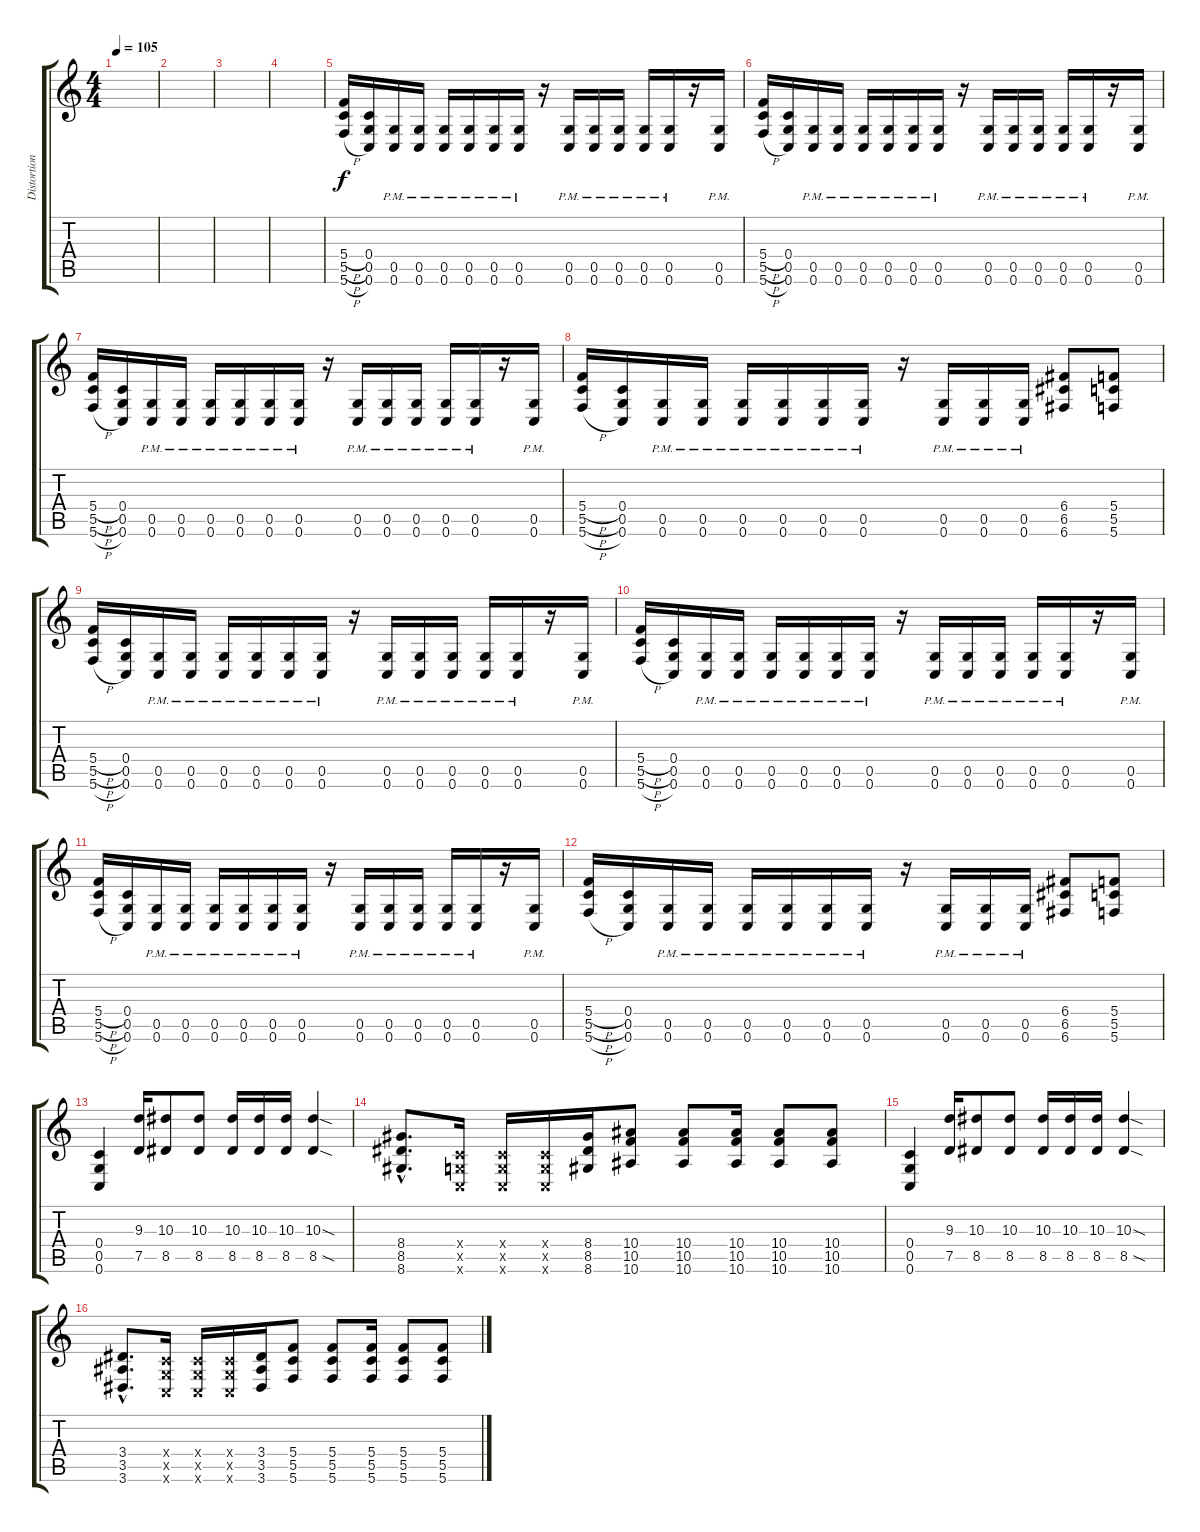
\track ("Distortion Guitar" "Distortion") {instrument distortionguitar}
\staff {score tabs}
\tuning (D4 A3 F3 C3 G2 C2) {hide}
\ts (4 4)
\tempo 105
\clef g2
\ks c
|
|
|
|
(5.4{h} 5.5{h} 5.6{h}).16 (0.4 0.5 0.6).16 (0.5{pm} 0.6{pm}).16 (0.5{pm} 0.6{pm}).16 (0.5{pm} 0.6{pm}).16 (0.5{pm} 0.6{pm}).16 (0.5{pm} 0.6{pm}).16 (0.5{pm} 0.6{pm}).16 r.16 (0.5{pm} 0.6{pm}).16 (0.5{pm} 0.6{pm}).16 (0.5{pm} 0.6{pm}).16 (0.5{pm} 0.6{pm}).16 (0.5{pm} 0.6{pm}).16 r.16 (0.5{pm} 0.6{pm}).16 |
(5.4{h} 5.5{h} 5.6{h}).16 (0.4 0.5 0.6).16 (0.5{pm} 0.6{pm}).16 (0.5{pm} 0.6{pm}).16 (0.5{pm} 0.6{pm}).16 (0.5{pm} 0.6{pm}).16 (0.5{pm} 0.6{pm}).16 (0.5{pm} 0.6{pm}).16 r.16 (0.5{pm} 0.6{pm}).16 (0.5{pm} 0.6{pm}).16 (0.5{pm} 0.6{pm}).16 (0.5{pm} 0.6{pm}).16 (0.5{pm} 0.6{pm}).16 r.16 (0.5{pm} 0.6{pm}).16 |
(5.4{h} 5.5{h} 5.6{h}).16 (0.4 0.5 0.6).16 (0.5{pm} 0.6{pm}).16 (0.5{pm} 0.6{pm}).16 (0.5{pm} 0.6{pm}).16 (0.5{pm} 0.6{pm}).16 (0.5{pm} 0.6{pm}).16 (0.5{pm} 0.6{pm}).16 r.16 (0.5{pm} 0.6{pm}).16 (0.5{pm} 0.6{pm}).16 (0.5{pm} 0.6{pm}).16 (0.5{pm} 0.6{pm}).16 (0.5{pm} 0.6{pm}).16 r.16 (0.5{pm} 0.6{pm}).16 |
(5.4{h} 5.5{h} 5.6{h}).16 (0.4 0.5 0.6).16 (0.5{pm} 0.6{pm}).16 (0.5{pm} 0.6{pm}).16 (0.5{pm} 0.6{pm}).16 (0.5{pm} 0.6{pm}).16 (0.5{pm} 0.6{pm}).16 (0.5{pm} 0.6{pm}).16 r.16 (0.5{pm} 0.6{pm}).16 (0.5{pm} 0.6{pm}).16 (0.5{pm} 0.6{pm}).16 (6.4 6.5 6.6).8 (5.4 5.5 5.6).8 |
(5.4{h} 5.5{h} 5.6{h}).16 (0.4 0.5 0.6).16 (0.5{pm} 0.6{pm}).16 (0.5{pm} 0.6{pm}).16 (0.5{pm} 0.6{pm}).16 (0.5{pm} 0.6{pm}).16 (0.5{pm} 0.6{pm}).16 (0.5{pm} 0.6{pm}).16 r.16 (0.5{pm} 0.6{pm}).16 (0.5{pm} 0.6{pm}).16 (0.5{pm} 0.6{pm}).16 (0.5{pm} 0.6{pm}).16 (0.5{pm} 0.6{pm}).16 r.16 (0.5{pm} 0.6{pm}).16 |
(5.4{h} 5.5{h} 5.6{h}).16 (0.4 0.5 0.6).16 (0.5{pm} 0.6{pm}).16 (0.5{pm} 0.6{pm}).16 (0.5{pm} 0.6{pm}).16 (0.5{pm} 0.6{pm}).16 (0.5{pm} 0.6{pm}).16 (0.5{pm} 0.6{pm}).16 r.16 (0.5{pm} 0.6{pm}).16 (0.5{pm} 0.6{pm}).16 (0.5{pm} 0.6{pm}).16 (0.5{pm} 0.6{pm}).16 (0.5{pm} 0.6{pm}).16 r.16 (0.5{pm} 0.6{pm}).16 |
(5.4{h} 5.5{h} 5.6{h}).16 (0.4 0.5 0.6).16 (0.5{pm} 0.6{pm}).16 (0.5{pm} 0.6{pm}).16 (0.5{pm} 0.6{pm}).16 (0.5{pm} 0.6{pm}).16 (0.5{pm} 0.6{pm}).16 (0.5{pm} 0.6{pm}).16 r.16 (0.5{pm} 0.6{pm}).16 (0.5{pm} 0.6{pm}).16 (0.5{pm} 0.6{pm}).16 (0.5{pm} 0.6{pm}).16 (0.5{pm} 0.6{pm}).16 r.16 (0.5{pm} 0.6{pm}).16 |
(5.4{h} 5.5{h} 5.6{h}).16 (0.4 0.5 0.6).16 (0.5{pm} 0.6{pm}).16 (0.5{pm} 0.6{pm}).16 (0.5{pm} 0.6{pm}).16 (0.5{pm} 0.6{pm}).16 (0.5{pm} 0.6{pm}).16 (0.5{pm} 0.6{pm}).16 r.16 (0.5{pm} 0.6{pm}).16 (0.5{pm} 0.6{pm}).16 (0.5{pm} 0.6{pm}).16 (6.4 6.5 6.6).8 (5.4 5.5 5.6).8 |
(0.4 0.5 0.6).4 (9.3 7.5).16 (10.3 8.5).8 (10.3 8.5).8 (10.3 8.5).16 (10.3 8.5).16 (10.3 8.5).16 (10.3{sod} 8.5{sod}).4 |
(8.4{hac} 8.5{hac} 8.6{hac}).8{d} (0.4{x} 0.5{x} 0.6{x}).16 (0.4{x} 0.5{x} 0.6{x}).16 (0.4{x} 0.5{x} 0.6{x}).16 (8.4 8.5 8.6).16 (10.4 10.5 10.6).8 (10.4 10.5 10.6).8 (10.4 10.5 10.6).16 (10.4 10.5 10.6).8 (10.4 10.5 10.6).8 |
(0.4 0.5 0.6).4 (9.3 7.5).16 (10.3 8.5).8 (10.3 8.5).8 (10.3 8.5).16 (10.3 8.5).16 (10.3 8.5).16 (10.3{sod} 8.5{sod}).4 |
(3.4{hac} 3.5{hac} 3.6{hac}).8{d} (0.4{x} 0.5{x} 0.6{x}).16 (0.4{x} 0.5{x} 0.6{x}).16 (0.4{x} 0.5{x} 0.6{x}).16 (3.4 3.5 3.6).16 (5.4 5.5 5.6).8 (5.4 5.5 5.6).8 (5.4 5.5 5.6).16 (5.4 5.5 5.6).8 (5.4 5.5 5.6).8
